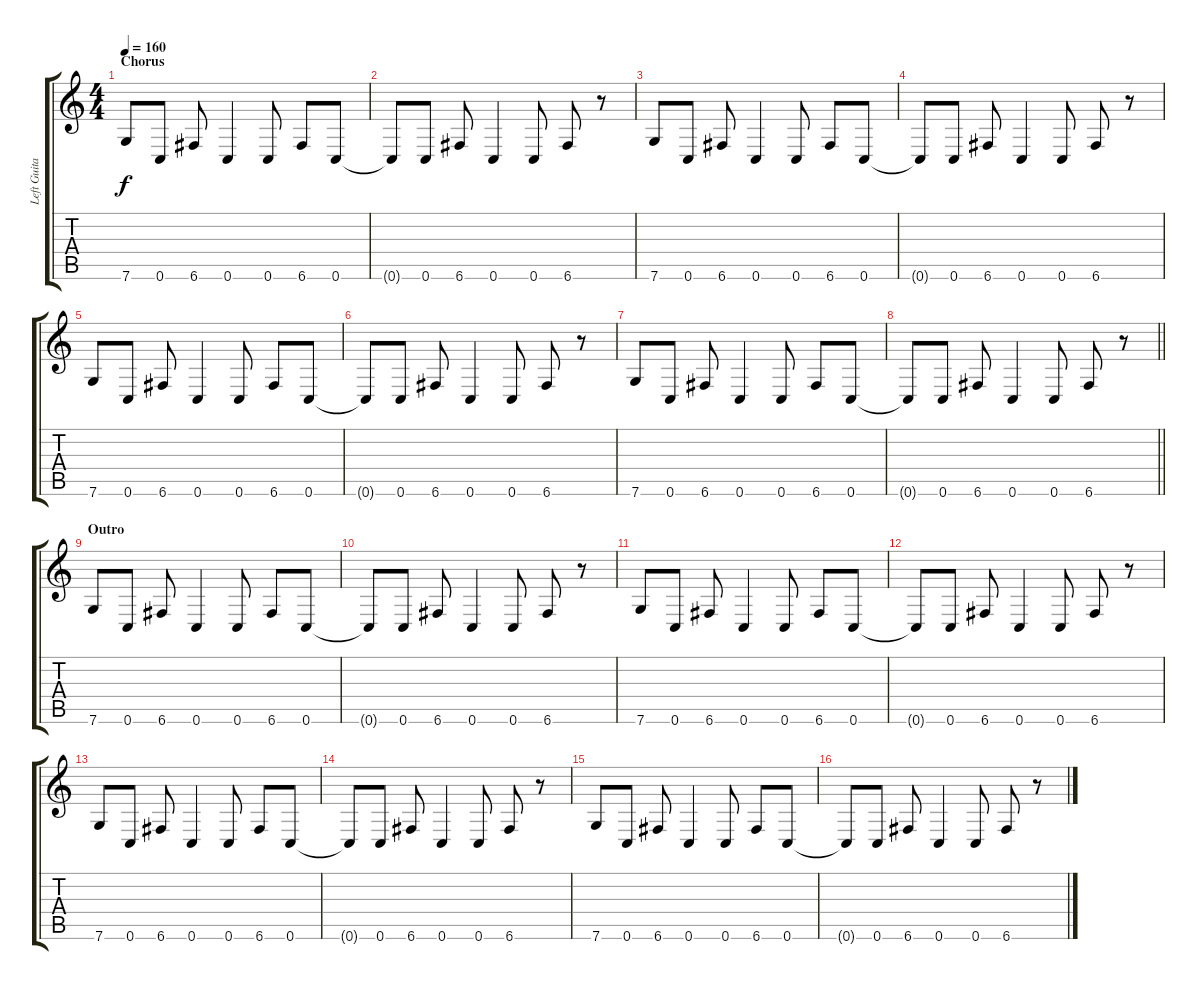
\track ("Left Guitar" "Left Guita") {instrument distortionguitar}
\staff {score tabs}
\tuning (C4 G3 Eb3 Bb2 F2 C2) {hide}
\ts (4 4)
\section ("" "Chorus")
\tempo 160
\clef g2
\ks c
7.6.8{dy f} 0.6.8 6.6.8 0.6.4 0.6.8 6.6.8 0.6.8 |
0.6{t}.8 0.6.8 6.6.8 0.6.4 0.6.8 6.6.8 r.8 |
7.6.8 0.6.8 6.6.8 0.6.4 0.6.8 6.6.8 0.6.8 |
0.6{t}.8 0.6.8 6.6.8 0.6.4 0.6.8 6.6.8 r.8 |
7.6.8 0.6.8 6.6.8 0.6.4 0.6.8 6.6.8 0.6.8 |
0.6{t}.8 0.6.8 6.6.8 0.6.4 0.6.8 6.6.8 r.8 |
7.6.8 0.6.8 6.6.8 0.6.4 0.6.8 6.6.8 0.6.8 |
\barLineRight lightlight
0.6{t}.8 0.6.8 6.6.8 0.6.4 0.6.8 6.6.8 r.8 |
\section ("" "Outro")
7.6.8 0.6.8 6.6.8 0.6.4 0.6.8 6.6.8 0.6.8 |
0.6{t}.8 0.6.8 6.6.8 0.6.4 0.6.8 6.6.8 r.8 |
7.6.8 0.6.8 6.6.8 0.6.4 0.6.8 6.6.8 0.6.8 |
0.6{t}.8 0.6.8 6.6.8 0.6.4 0.6.8 6.6.8 r.8 |
7.6.8 0.6.8 6.6.8 0.6.4 0.6.8 6.6.8 0.6.8 |
0.6{t}.8 0.6.8 6.6.8 0.6.4 0.6.8 6.6.8 r.8 |
7.6.8 0.6.8 6.6.8 0.6.4 0.6.8 6.6.8 0.6.8 |
0.6{t}.8 0.6.8 6.6.8 0.6.4 0.6.8 6.6.8 r.8
